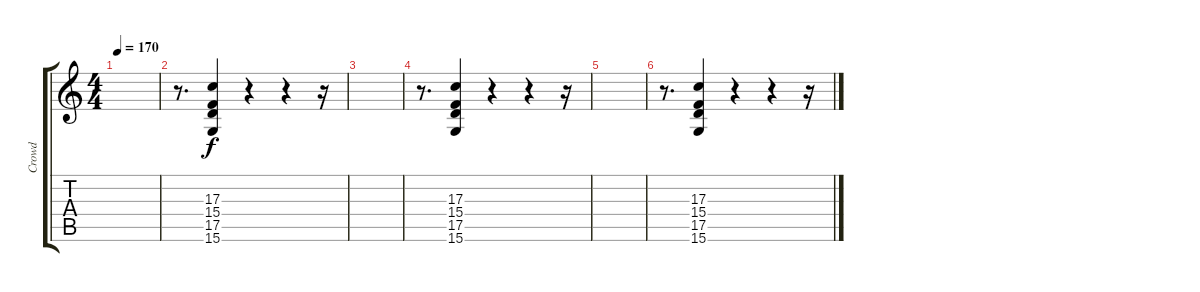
\track ("Crowd" "Crowd") {instrument applause}
\staff {score tabs}
\tuning (E4 B3 G3 D3 A2 E2) {hide}
\ts (4 4)
\tempo 170
\clef g2
\ks c
|
r.8{d} (17.3 15.4 17.5 15.6).4 r.4 r.4 r.16 |
|
r.8{d} (17.3 15.4 17.5 15.6).4 r.4 r.4 r.16 |
|
r.8{d} (17.3 15.4 17.5 15.6).4 r.4 r.4 r.16
